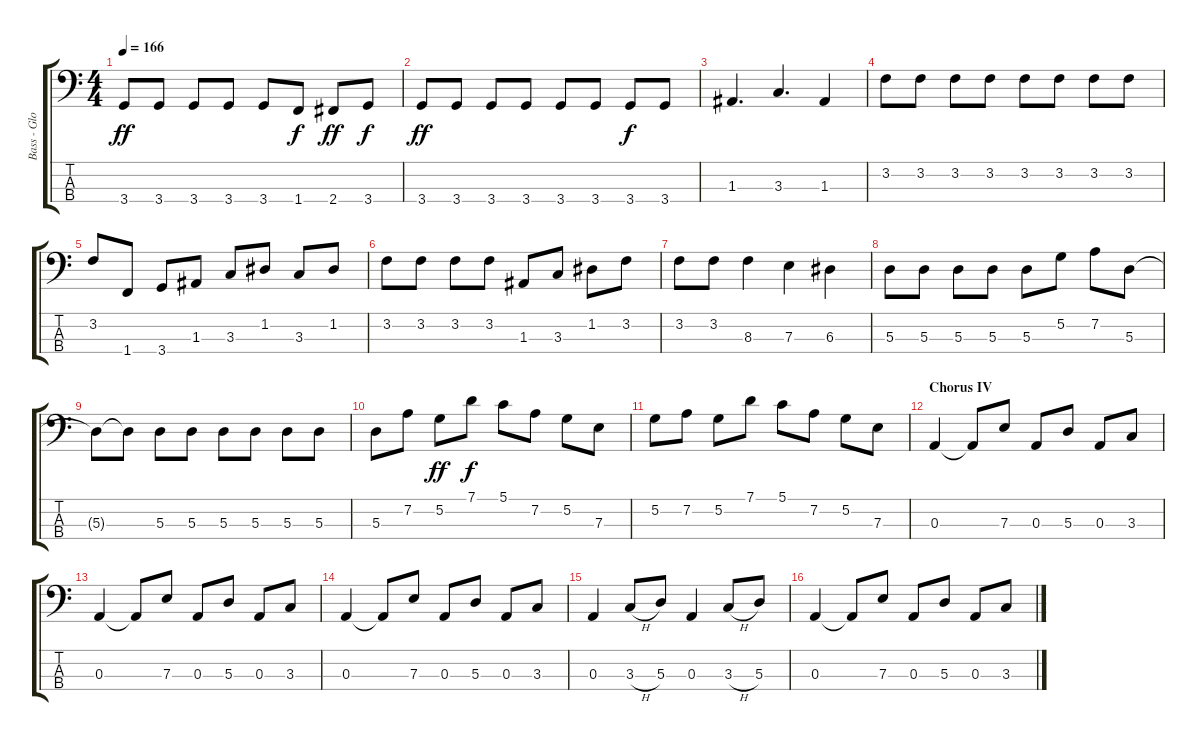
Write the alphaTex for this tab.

\track ("Bass - Glover" "Bass - Glo") {instrument electricbassfinger}
\staff {score tabs}
\tuning (G2 D2 A1 E1) {hide}
\ts (4 4)
\tempo 166
\clef f4
\ks c
3.4.8{dy ff} 3.4.8 3.4.8 3.4.8 3.4.8 1.4.8{dy f} 2.4.8{dy ff} 3.4.8{dy f} |
3.4.8{dy ff} 3.4.8 3.4.8 3.4.8 3.4.8 3.4.8 3.4.8{dy f} 3.4.8 |
1.3.4{d} 3.3.4{d} 1.3.4 |
3.2.8 3.2.8 3.2.8 3.2.8 3.2.8 3.2.8 3.2.8 3.2.8 |
3.2.8 1.4.8 3.4.8 1.3.8 3.3.8 1.2.8 3.3.8 1.2.8 |
3.2.8 3.2.8 3.2.8 3.2.8 1.3.8 3.3.8 1.2.8 3.2.8 |
3.2.8 3.2.8 8.3.4 7.3.4 6.3.4 |
5.3.8 5.3.8 5.3.8 5.3.8 5.3.8 5.2.8 7.2.8 5.3.8 |
5.3{t}.8 5.3{t}.8 5.3.8 5.3.8 5.3.8 5.3.8 5.3.8 5.3.8 |
5.3.8 7.2.8 5.2.8{dy ff} 7.1.8{dy f} 5.1.8 7.2.8 5.2.8 7.3.8 |
5.2.8 7.2.8 5.2.8 7.1.8 5.1.8 7.2.8 5.2.8 7.3.8 |
\section ("" "Chorus IV")
0.3.4 0.3{t}.8 7.3.8 0.3.8 5.3.8 0.3.8 3.3.8 |
0.3.4 0.3{t}.8 7.3.8 0.3.8 5.3.8 0.3.8 3.3.8 |
0.3.4 0.3{t}.8 7.3.8 0.3.8 5.3.8 0.3.8 3.3.8 |
0.3.4 3.3{h}.8 5.3.8 0.3.4 3.3{h}.8 5.3.8 |
0.3.4 0.3{t}.8 7.3.8 0.3.8 5.3.8 0.3.8 3.3.8
